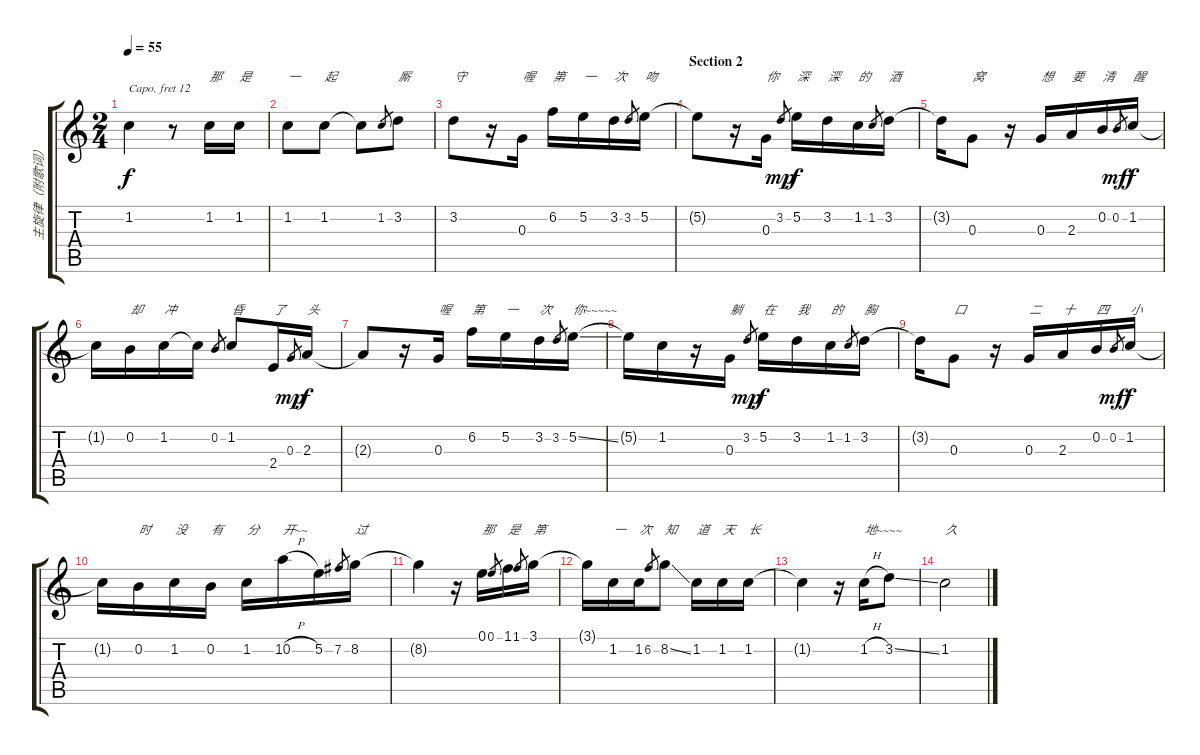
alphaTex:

\track ("主旋律（附歌词）" "主旋律（附歌词）") {instrument panflute}
\staff {score tabs}
\capo 12
\tuning (E4 B3 G3 D3 A2 E2) {hide}
\ts (2 4)
\tempo 55
\clef g2
\ks c
1.2{t}.4{dy f} r.8 1.2.16{txt "那"} 1.2.16{txt "是"} |
1.2.8{txt "一"} 1.2.8{txt "起"} 1.2{t}.8 1.2.8{gr} 3.2.8{txt "厮"} |
3.2.8{txt "守"} r.16 0.3.16{txt "喔"} 6.2.16{txt "第"} 5.2.16{txt "一"} 3.2.16{txt "次"} 3.2.8{gr} 5.2.16{txt "吻"} |
\section ("" "Section 2")
5.2{t}.8 r.16 0.3.16{txt "你"} 3.2.8{gr dy mp} 5.2.16{txt "深" dy f} 3.2.16{txt "深"} 1.2.16{txt "的"} 1.2.8{gr} 3.2.16{txt "酒"} |
3.2{t}.16 0.3.8{txt "窝"} r.16 0.3.16{txt "想"} 2.3.16{txt "要"} 0.2.16{txt "清"} 0.2.8{gr dy mf} 1.2.16{txt "醒" dy f} |
1.2{t}.16 0.2.16{txt "却"} 1.2.16{txt "冲"} 1.2{t}.16 0.2.8{gr} 1.2.8{txt "昏"} 2.4.16{txt "了"} 0.3.8{gr dy mp} 2.3.16{txt "头" dy f} |
2.3{t}.8 r.16 0.3.16{txt "喔"} 6.2.16{txt "第"} 5.2.16{txt "一"} 3.2.16{txt "次"} 3.2.8{gr} 5.2{ss}.16{txt "你~~~~~"} |
5.2{t}.16 1.2.16 r.16 0.3.16{txt "躺"} 3.2.8{gr dy mp} 5.2.16{txt "在" dy f} 3.2.16{txt "我"} 1.2.16{txt "的"} 1.2.8{gr} 3.2.16{txt "胸"} |
3.2{t}.16 0.3.8{txt "口"} r.16 0.3.16{txt "二"} 2.3.16{txt "十"} 0.2.16{txt "四"} 0.2.8{gr dy mf} 1.2.16{txt "小" dy f} |
1.2{t}.16 0.2.16{txt "时"} 1.2.16{txt "没"} 0.2.16{txt "有"} 1.2.16{txt "分"} 10.2{h}.16{txt "开~~"} 5.2.16 7.2.8{gr} 8.2.16{txt "过"} |
8.2{t}.4 r.16 0.1.16{txt "那"} 0.1.8{gr} 1.1.16{txt "是"} 1.1.8{gr} 3.1.16{txt "第"} |
3.1{t}.16 1.2.16{txt "一"} 1.2.16{txt "次"} 6.2.8{gr} 8.2{ss}.8{txt "知"} 1.2.16{txt "道"} 1.2.16{txt "天"} 1.2.16{txt "长"} |
1.2{t}.4 r.16 1.2{h}.16{txt "地~~~~"} 3.2{ss}.8 |
1.2.2{txt "久"}
